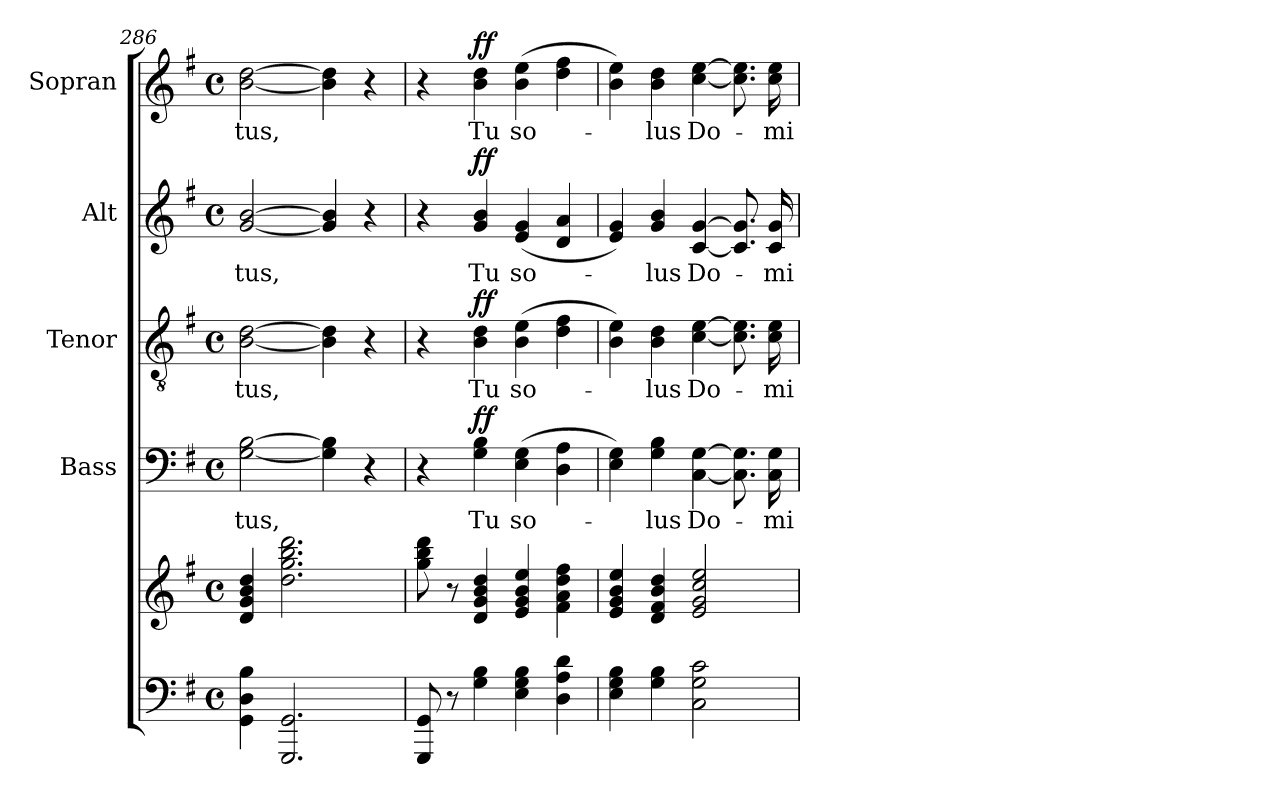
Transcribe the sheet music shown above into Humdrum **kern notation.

**kern	**kern	**kern	**text	**dynam	**kern	**text	**dynam	**kern	**text	**dynam	**kern	**text	**dynam
*part5	*part5	*part4	*part4	*part4	*part3	*part3	*part3	*part2	*part2	*part2	*part1	*part1	*part1
*staff6	*staff5	*staff4	*staff4	*staff4	*staff3	*staff3	*staff3	*staff2	*staff2	*staff2	*staff1	*staff1	*staff1
*	*	*I"Bass	*	*	*I"Tenor	*	*	*I"Alt	*	*	*I"Sopran	*	*
*	*	*I'B.	*	*	*I'T.	*	*	*I'A.	*	*	*I'S.	*	*
!!LO:LB:g=z
*clefF4	*clefG2	*clefF4	*	*	*clefGv2	*	*	*clefG2	*	*	*clefG2	*	*
*k[f#]	*k[f#]	*k[f#]	*	*	*k[f#]	*	*	*k[f#]	*	*	*k[f#]	*	*
*G:	*G:	*G:	*	*	*G:	*	*	*G:	*	*	*G:	*	*
*M4/4	*M4/4	*M4/4	*	*	*M4/4	*	*	*M4/4	*	*	*M4/4	*	*
*met(c)	*met(c)	*met(c)	*	*	*met(c)	*	*	*met(c)	*	*	*met(c)	*	*
=286	=286	=286	=286	=286	=286	=286	=286	=286	=286	=286	=286	=286	=286
!	!	!	!LO:LY:b	!	!	!LO:LY:b	!	!	!LO:LY:b	!	!	!LO:LY:b	!
4GG\ 4D\ 4B\	4d/ 4g/ 4b/ 4dd/	[2G\ [2B\	-tus,	.	[2B\ [2d\	-tus,	.	[2g/ [2b/	-tus,	.	[2b\ [2dd\	-tus,	.
2.GGG/ 2.GG/	2.dd\ 2.gg\ 2.bb\ 2.ddd\	.	.	.	.	.	.	.	.	.	.	.	.
.	.	4G\] 4B\]	.	.	4B\] 4d\]	.	.	4g/] 4b/]	.	.	4b\] 4dd\]	.	.
.	.	4r	.	.	4r	.	.	4r	.	.	4r	.	.
=287	=287	=287	=287	=287	=287	=287	=287	=287	=287	=287	=287	=287	=287
8GGG/ 8GG/	8gg\ 8bb\ 8ddd\	4r	.	.	4r	.	.	4r	.	.	4r	.	.
8r	8r	.	.	.	.	.	.	.	.	.	.	.	.
!	!	!	!LO:LY:b	!LO:DY:a	!	!LO:LY:b	!LO:DY:a	!	!LO:LY:b	!LO:DY:a	!	!LO:LY:b	!LO:DY:a
4G\ 4B\	4d/ 4g/ 4b/ 4dd/	4G\ 4B\	Tu	ff	4B\ 4d\	Tu	ff	4g/ 4b/	Tu	ff	4b\ 4dd\	Tu	ff
!	!	!	!LO:LY:b	!	!	!LO:LY:b	!	!	!LO:LY:b	!	!	!LO:LY:b	!
4E\ 4G\ 4B\	4e/ 4g/ 4b/ 4ee/	(>4E\ 4G\	so-	.	(>4B\ 4e\	so-	.	(<4e/ 4g/	so-	.	(>4b\ 4ee\	so-	.
4D\ 4A\ 4d\	4f#\ 4a\ 4dd\ 4ff#\	4D\ 4A\	.	.	4d\ 4f#\	.	.	4d/ 4a/	.	.	4dd\ 4ff#\	.	.
=288	=288	=288	=288	=288	=288	=288	=288	=288	=288	=288	=288	=288	=288
4E\ 4G\ 4B\	4e/ 4g/ 4b/ 4ee/	4E\ 4G\)	.	.	4B\ 4e\)	.	.	4e/ 4g/)	.	.	4b\ 4ee\)	.	.
!	!	!	!LO:LY:b	!	!	!LO:LY:b	!	!	!LO:LY:b	!	!	!LO:LY:b	!
4G\ 4B\	4d/ 4f#/ 4b/ 4dd/	4G\ 4B\	-lus	.	4B\ 4d\	-lus	.	4g/ 4b/	-lus	.	4b\ 4dd\	-lus	.
!	!	!	!LO:LY:b	!	!	!LO:LY:b	!	!	!LO:LY:b	!	!	!LO:LY:b	!
2C\ 2G\ 2c\	2e/ 2g/ 2cc/ 2ee/	[4C\ [4G\	Do-	.	[4c\ [4e\	Do-	.	[4c/ [4g/	Do-	.	[4cc\ [4ee\	Do-	.
.	.	8.C\] 8.G\]	.	.	8.c\] 8.e\]	.	.	8.c/] 8.g/]	.	.	8.cc\] 8.ee\]	.	.
!	!	!	!LO:LY:b	!	!	!LO:LY:b	!	!	!LO:LY:b	!	!	!LO:LY:b	!
.	.	16C\ 16G\	-mi-	.	16c\ 16e\	-mi-	.	16c/ 16g/	-mi-	.	16cc\ 16ee\	-mi-	.
=	=	=	=	=	=	=	=	=	=	=	=	=	=
*-	*-	*-	*-	*-	*-	*-	*-	*-	*-	*-	*-	*-	*-
